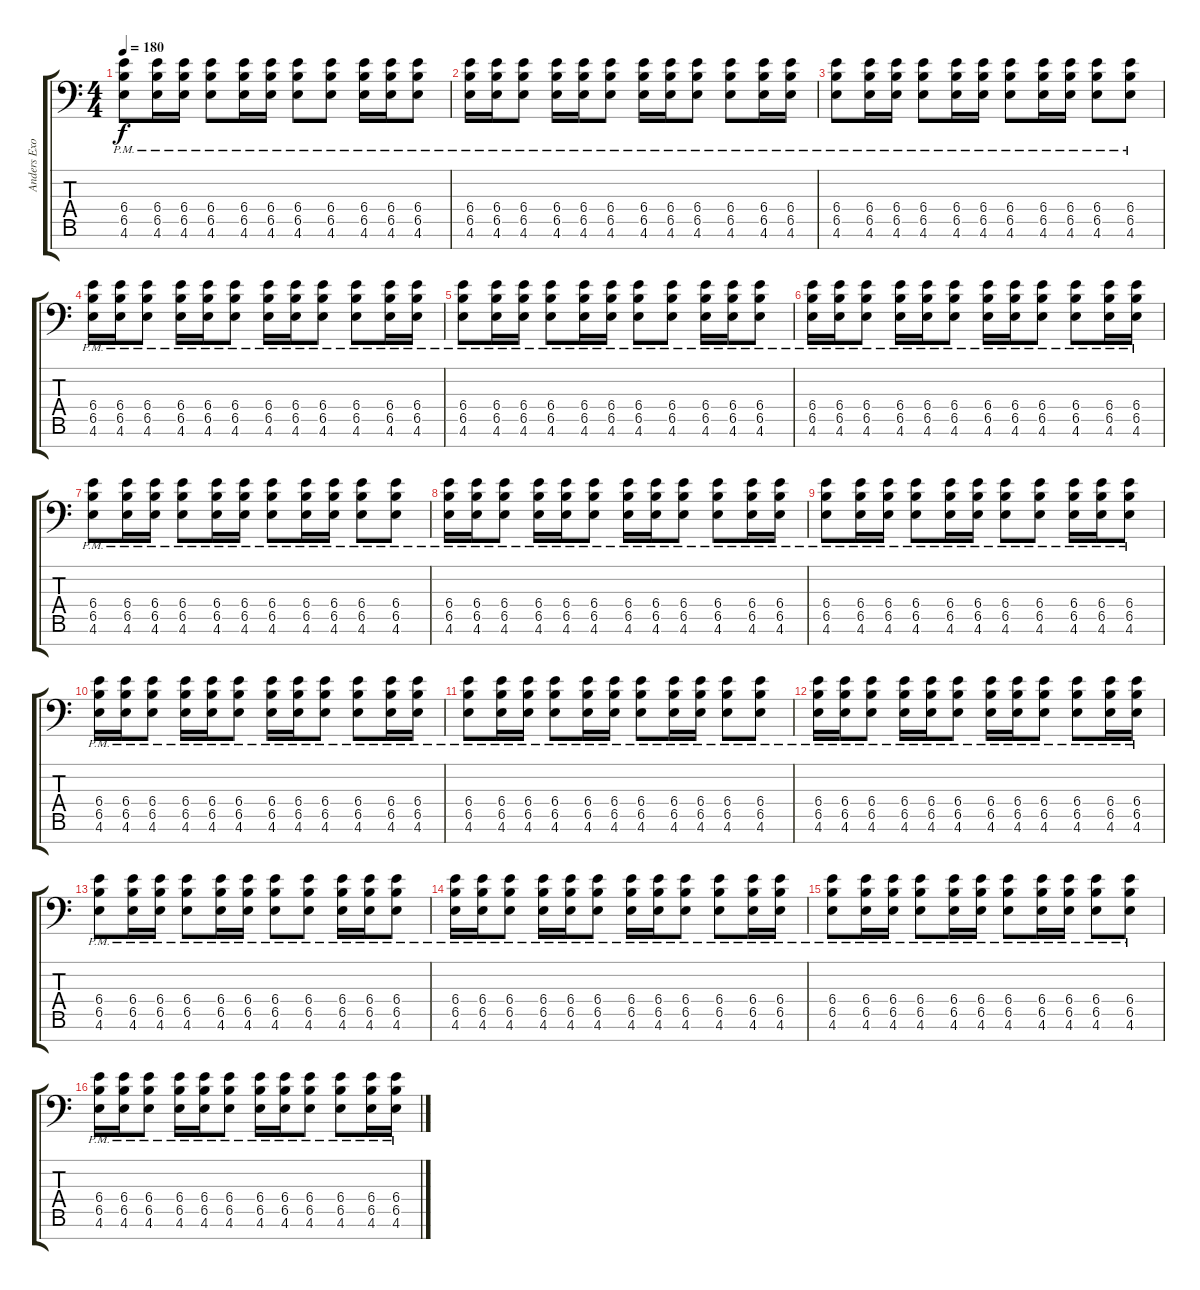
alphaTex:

\track ("Anders Exo Kragh - rythem guitar" "Anders Exo") {instrument distortionguitar}
\staff {score tabs}
\tuning (C4 G3 Eb3 Bb2 F2 C2 G1) {hide}
\ts (4 4)
\tempo 180
\clef f4
\ks c
(6.4{pm} 6.5{pm} 4.6{pm}).8{dy f} (6.4{pm} 6.5{pm} 4.6{pm}).16 (6.4{pm} 6.5{pm} 4.6{pm}).16 (6.4{pm} 6.5{pm} 4.6{pm}).8 (6.4{pm} 6.5{pm} 4.6{pm}).16 (6.4{pm} 6.5{pm} 4.6{pm}).16 (6.4{pm} 6.5{pm} 4.6{pm}).8 (6.4{pm} 6.5{pm} 4.6{pm}).8 (6.4{pm} 6.5{pm} 4.6{pm}).16 (6.4{pm} 6.5{pm} 4.6{pm}).16 (6.4{pm} 6.5{pm} 4.6{pm}).8 |
(6.4{pm} 6.5{pm} 4.6{pm}).16 (6.4{pm} 6.5{pm} 4.6{pm}).16 (6.4{pm} 6.5{pm} 4.6{pm}).8 (6.4{pm} 6.5{pm} 4.6{pm}).16 (6.4{pm} 6.5{pm} 4.6{pm}).16 (6.4{pm} 6.5{pm} 4.6{pm}).8 (6.4{pm} 6.5{pm} 4.6{pm}).16 (6.4{pm} 6.5{pm} 4.6{pm}).16 (6.4{pm} 6.5{pm} 4.6{pm}).8 (6.4{pm} 6.5{pm} 4.6{pm}).8 (6.4{pm} 6.5{pm} 4.6{pm}).16 (6.4{pm} 6.5{pm} 4.6{pm}).16 |
(6.4{pm} 6.5{pm} 4.6{pm}).8 (6.4{pm} 6.5{pm} 4.6{pm}).16 (6.4{pm} 6.5{pm} 4.6{pm}).16 (6.4{pm} 6.5{pm} 4.6{pm}).8 (6.4{pm} 6.5{pm} 4.6{pm}).16 (6.4{pm} 6.5{pm} 4.6{pm}).16 (6.4{pm} 6.5{pm} 4.6{pm}).8 (6.4{pm} 6.5{pm} 4.6{pm}).16 (6.4{pm} 6.5{pm} 4.6{pm}).16 (6.4{pm} 6.5{pm} 4.6{pm}).8 (6.4{pm} 6.5{pm} 4.6{pm}).8 |
(6.4{pm} 6.5{pm} 4.6{pm}).16 (6.4{pm} 6.5{pm} 4.6{pm}).16 (6.4{pm} 6.5{pm} 4.6{pm}).8 (6.4{pm} 6.5{pm} 4.6{pm}).16 (6.4{pm} 6.5{pm} 4.6{pm}).16 (6.4{pm} 6.5{pm} 4.6{pm}).8 (6.4{pm} 6.5{pm} 4.6{pm}).16 (6.4{pm} 6.5{pm} 4.6{pm}).16 (6.4{pm} 6.5{pm} 4.6{pm}).8 (6.4{pm} 6.5{pm} 4.6{pm}).8 (6.4{pm} 6.5{pm} 4.6{pm}).16 (6.4{pm} 6.5{pm} 4.6{pm}).16 |
(6.4{pm} 6.5{pm} 4.6{pm}).8 (6.4{pm} 6.5{pm} 4.6{pm}).16 (6.4{pm} 6.5{pm} 4.6{pm}).16 (6.4{pm} 6.5{pm} 4.6{pm}).8 (6.4{pm} 6.5{pm} 4.6{pm}).16 (6.4{pm} 6.5{pm} 4.6{pm}).16 (6.4{pm} 6.5{pm} 4.6{pm}).8 (6.4{pm} 6.5{pm} 4.6{pm}).8 (6.4{pm} 6.5{pm} 4.6{pm}).16 (6.4{pm} 6.5{pm} 4.6{pm}).16 (6.4{pm} 6.5{pm} 4.6{pm}).8 |
(6.4{pm} 6.5{pm} 4.6{pm}).16 (6.4{pm} 6.5{pm} 4.6{pm}).16 (6.4{pm} 6.5{pm} 4.6{pm}).8 (6.4{pm} 6.5{pm} 4.6{pm}).16 (6.4{pm} 6.5{pm} 4.6{pm}).16 (6.4{pm} 6.5{pm} 4.6{pm}).8 (6.4{pm} 6.5{pm} 4.6{pm}).16 (6.4{pm} 6.5{pm} 4.6{pm}).16 (6.4{pm} 6.5{pm} 4.6{pm}).8 (6.4{pm} 6.5{pm} 4.6{pm}).8 (6.4{pm} 6.5{pm} 4.6{pm}).16 (6.4{pm} 6.5{pm} 4.6{pm}).16 |
(6.4{pm} 6.5{pm} 4.6{pm}).8 (6.4{pm} 6.5{pm} 4.6{pm}).16 (6.4{pm} 6.5{pm} 4.6{pm}).16 (6.4{pm} 6.5{pm} 4.6{pm}).8 (6.4{pm} 6.5{pm} 4.6{pm}).16 (6.4{pm} 6.5{pm} 4.6{pm}).16 (6.4{pm} 6.5{pm} 4.6{pm}).8 (6.4{pm} 6.5{pm} 4.6{pm}).16 (6.4{pm} 6.5{pm} 4.6{pm}).16 (6.4{pm} 6.5{pm} 4.6{pm}).8 (6.4{pm} 6.5{pm} 4.6{pm}).8 |
(6.4{pm} 6.5{pm} 4.6{pm}).16 (6.4{pm} 6.5{pm} 4.6{pm}).16 (6.4{pm} 6.5{pm} 4.6{pm}).8 (6.4{pm} 6.5{pm} 4.6{pm}).16 (6.4{pm} 6.5{pm} 4.6{pm}).16 (6.4{pm} 6.5{pm} 4.6{pm}).8 (6.4{pm} 6.5{pm} 4.6{pm}).16 (6.4{pm} 6.5{pm} 4.6{pm}).16 (6.4{pm} 6.5{pm} 4.6{pm}).8 (6.4{pm} 6.5{pm} 4.6{pm}).8 (6.4{pm} 6.5{pm} 4.6{pm}).16 (6.4{pm} 6.5{pm} 4.6{pm}).16 |
(6.4{pm} 6.5{pm} 4.6{pm}).8 (6.4{pm} 6.5{pm} 4.6{pm}).16 (6.4{pm} 6.5{pm} 4.6{pm}).16 (6.4{pm} 6.5{pm} 4.6{pm}).8 (6.4{pm} 6.5{pm} 4.6{pm}).16 (6.4{pm} 6.5{pm} 4.6{pm}).16 (6.4{pm} 6.5{pm} 4.6{pm}).8 (6.4{pm} 6.5{pm} 4.6{pm}).8 (6.4{pm} 6.5{pm} 4.6{pm}).16 (6.4{pm} 6.5{pm} 4.6{pm}).16 (6.4{pm} 6.5{pm} 4.6{pm}).8 |
(6.4{pm} 6.5{pm} 4.6{pm}).16 (6.4{pm} 6.5{pm} 4.6{pm}).16 (6.4{pm} 6.5{pm} 4.6{pm}).8 (6.4{pm} 6.5{pm} 4.6{pm}).16 (6.4{pm} 6.5{pm} 4.6{pm}).16 (6.4{pm} 6.5{pm} 4.6{pm}).8 (6.4{pm} 6.5{pm} 4.6{pm}).16 (6.4{pm} 6.5{pm} 4.6{pm}).16 (6.4{pm} 6.5{pm} 4.6{pm}).8 (6.4{pm} 6.5{pm} 4.6{pm}).8 (6.4{pm} 6.5{pm} 4.6{pm}).16 (6.4{pm} 6.5{pm} 4.6{pm}).16 |
(6.4{pm} 6.5{pm} 4.6{pm}).8 (6.4{pm} 6.5{pm} 4.6{pm}).16 (6.4{pm} 6.5{pm} 4.6{pm}).16 (6.4{pm} 6.5{pm} 4.6{pm}).8 (6.4{pm} 6.5{pm} 4.6{pm}).16 (6.4{pm} 6.5{pm} 4.6{pm}).16 (6.4{pm} 6.5{pm} 4.6{pm}).8 (6.4{pm} 6.5{pm} 4.6{pm}).16 (6.4{pm} 6.5{pm} 4.6{pm}).16 (6.4{pm} 6.5{pm} 4.6{pm}).8 (6.4{pm} 6.5{pm} 4.6{pm}).8 |
(6.4{pm} 6.5{pm} 4.6{pm}).16 (6.4{pm} 6.5{pm} 4.6{pm}).16 (6.4{pm} 6.5{pm} 4.6{pm}).8 (6.4{pm} 6.5{pm} 4.6{pm}).16 (6.4{pm} 6.5{pm} 4.6{pm}).16 (6.4{pm} 6.5{pm} 4.6{pm}).8 (6.4{pm} 6.5{pm} 4.6{pm}).16 (6.4{pm} 6.5{pm} 4.6{pm}).16 (6.4{pm} 6.5{pm} 4.6{pm}).8 (6.4{pm} 6.5{pm} 4.6{pm}).8 (6.4{pm} 6.5{pm} 4.6{pm}).16 (6.4{pm} 6.5{pm} 4.6{pm}).16 |
(6.4{pm} 6.5{pm} 4.6{pm}).8 (6.4{pm} 6.5{pm} 4.6{pm}).16 (6.4{pm} 6.5{pm} 4.6{pm}).16 (6.4{pm} 6.5{pm} 4.6{pm}).8 (6.4{pm} 6.5{pm} 4.6{pm}).16 (6.4{pm} 6.5{pm} 4.6{pm}).16 (6.4{pm} 6.5{pm} 4.6{pm}).8 (6.4{pm} 6.5{pm} 4.6{pm}).8 (6.4{pm} 6.5{pm} 4.6{pm}).16 (6.4{pm} 6.5{pm} 4.6{pm}).16 (6.4{pm} 6.5{pm} 4.6{pm}).8 |
(6.4{pm} 6.5{pm} 4.6{pm}).16 (6.4{pm} 6.5{pm} 4.6{pm}).16 (6.4{pm} 6.5{pm} 4.6{pm}).8 (6.4{pm} 6.5{pm} 4.6{pm}).16 (6.4{pm} 6.5{pm} 4.6{pm}).16 (6.4{pm} 6.5{pm} 4.6{pm}).8 (6.4{pm} 6.5{pm} 4.6{pm}).16 (6.4{pm} 6.5{pm} 4.6{pm}).16 (6.4{pm} 6.5{pm} 4.6{pm}).8 (6.4{pm} 6.5{pm} 4.6{pm}).8 (6.4{pm} 6.5{pm} 4.6{pm}).16 (6.4{pm} 6.5{pm} 4.6{pm}).16 |
(6.4{pm} 6.5{pm} 4.6{pm}).8 (6.4{pm} 6.5{pm} 4.6{pm}).16 (6.4{pm} 6.5{pm} 4.6{pm}).16 (6.4{pm} 6.5{pm} 4.6{pm}).8 (6.4{pm} 6.5{pm} 4.6{pm}).16 (6.4{pm} 6.5{pm} 4.6{pm}).16 (6.4{pm} 6.5{pm} 4.6{pm}).8 (6.4{pm} 6.5{pm} 4.6{pm}).16 (6.4{pm} 6.5{pm} 4.6{pm}).16 (6.4{pm} 6.5{pm} 4.6{pm}).8 (6.4{pm} 6.5{pm} 4.6{pm}).8 |
(6.4{pm} 6.5{pm} 4.6{pm}).16 (6.4{pm} 6.5{pm} 4.6{pm}).16 (6.4{pm} 6.5{pm} 4.6{pm}).8 (6.4{pm} 6.5{pm} 4.6{pm}).16 (6.4{pm} 6.5{pm} 4.6{pm}).16 (6.4{pm} 6.5{pm} 4.6{pm}).8 (6.4{pm} 6.5{pm} 4.6{pm}).16 (6.4{pm} 6.5{pm} 4.6{pm}).16 (6.4{pm} 6.5{pm} 4.6{pm}).8 (6.4{pm} 6.5{pm} 4.6{pm}).8 (6.4{pm} 6.5{pm} 4.6{pm}).16 (6.4{pm} 6.5{pm} 4.6{pm}).16
